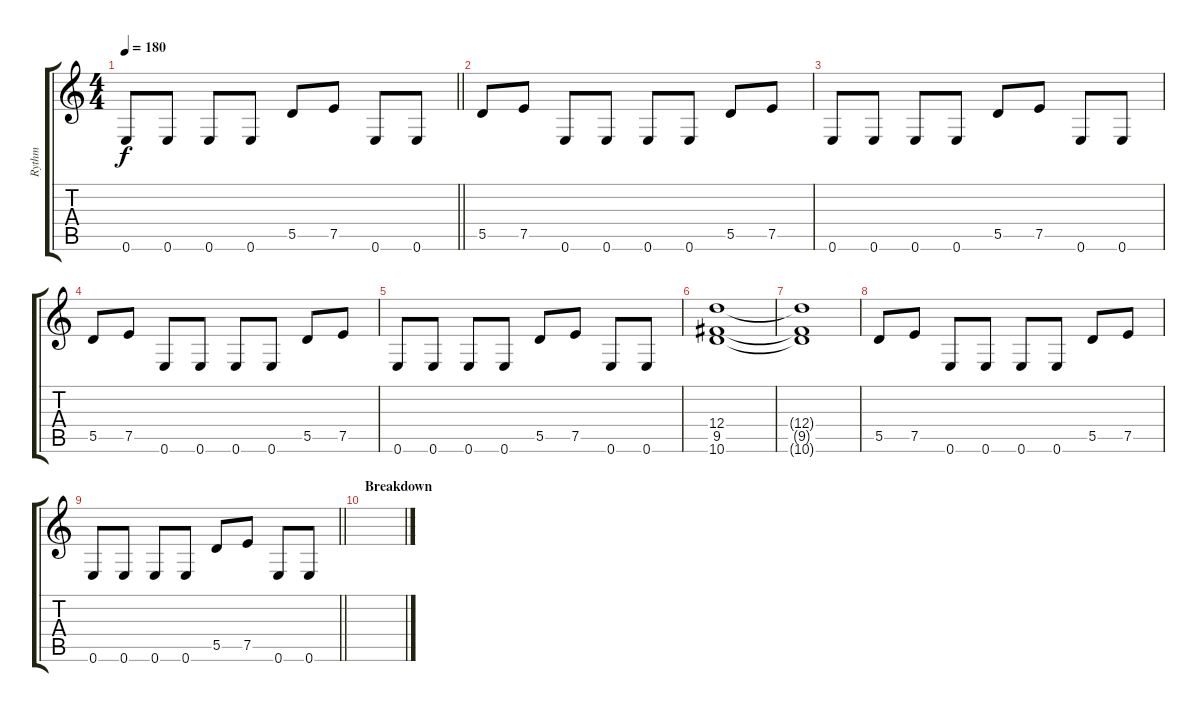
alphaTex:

\track ("Rythm" "Rythm") {instrument distortionguitar}
\staff {score tabs}
\tuning (E4 B3 G3 D3 A2 E2) {hide}
\ts (4 4)
\tempo 180
\clef g2
\barLineRight lightlight
\ks c
0.6.8{dy f} 0.6.8 0.6.8 0.6.8 5.5.8 7.5.8 0.6.8 0.6.8 |
\section ("" "")
5.5.8 7.5.8 0.6.8 0.6.8 0.6.8 0.6.8 5.5.8 7.5.8 |
0.6.8 0.6.8 0.6.8 0.6.8 5.5.8 7.5.8 0.6.8 0.6.8 |
5.5.8 7.5.8 0.6.8 0.6.8 0.6.8 0.6.8 5.5.8 7.5.8 |
0.6.8 0.6.8 0.6.8 0.6.8 5.5.8 7.5.8 0.6.8 0.6.8 |
(12.4 9.5 10.6).1 |
(12.4{t} 9.5{t} 10.6{t}).1 |
5.5.8 7.5.8 0.6.8 0.6.8 0.6.8 0.6.8 5.5.8 7.5.8 |
\barLineRight lightlight
0.6.8 0.6.8 0.6.8 0.6.8 5.5.8 7.5.8 0.6.8 0.6.8 |
\section ("" "Breakdown")
